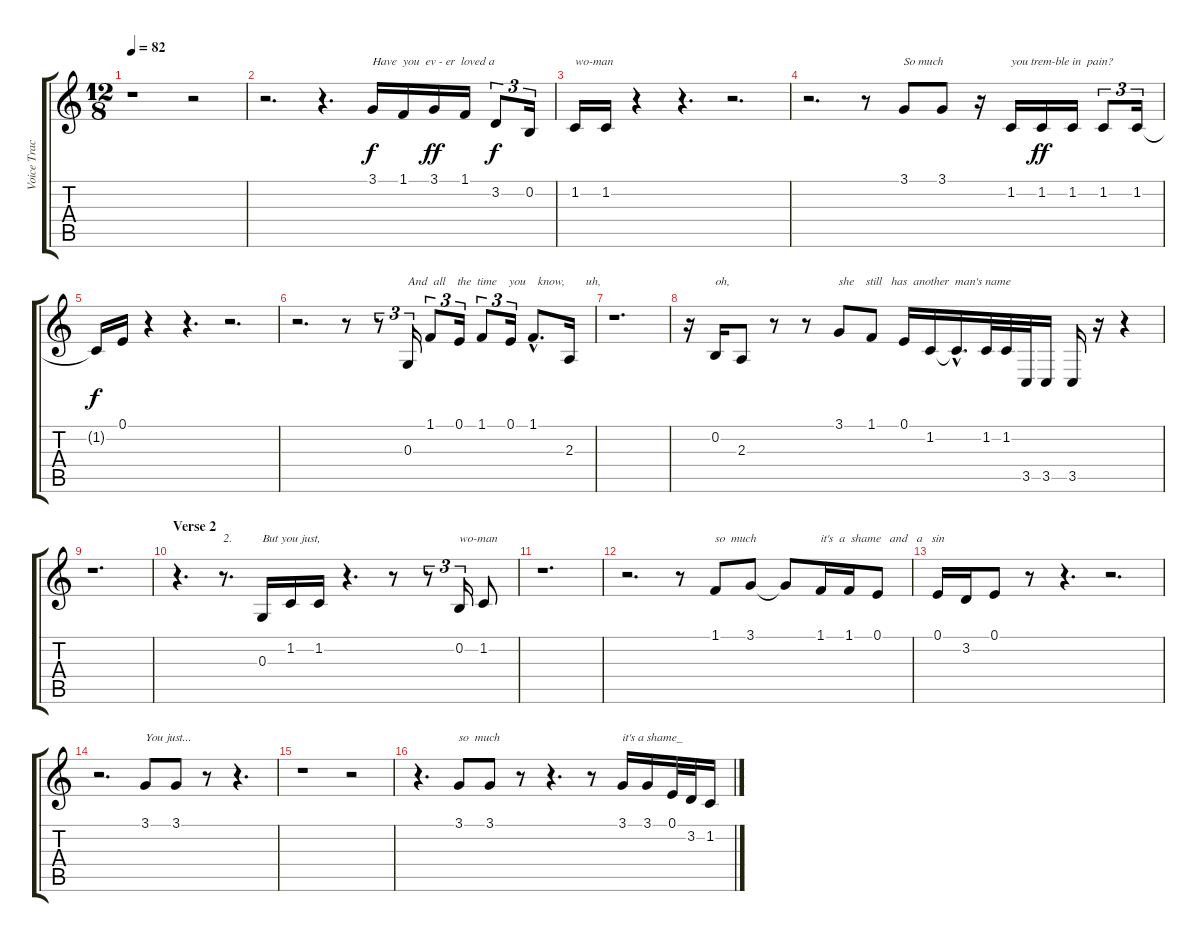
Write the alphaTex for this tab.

\track ("Voice Track (Eric Clapton)" "Voice Trac") {instrument tangoaccordion}
\staff {score tabs}
\tuning (E4 B3 G3 D3 A2 E2) {hide}
\ts (12 8)
\tempo 82
\clef g2
\ks c
r.1{dy f} r.2 |
r.2{d} r.4{d} 3.1.16{txt "Have  you  ev - er  loved a"} 1.1.16 3.1.16{dy ff} 1.1.16 3.2.8{tu (3 2) dy f} 0.2.16{tu (3 2)} |
1.2.16{txt "wo-man"} 1.2.16 r.4 r.4{d} r.2{d} |
r.2{d} r.8 3.1.8{txt "So much"} 3.1.8 r.16 1.2.16{txt "you trem-ble in  pain?"} 1.2.16{dy ff} 1.2.16 1.2.8{tu (3 2)} 1.2.16{tu (3 2)} |
1.2{t}.16{dy f} 0.1.16 r.4 r.4{d} r.2{d} |
r.2{d} r.8 r.8{tu (3 2)} 0.3.16{tu (3 2) txt "And  all    the  time    you    know,       uh,"} 1.1.8{tu (3 2)} 0.1.16{tu (3 2)} 1.1.8{tu (3 2)} 0.1.16{tu (3 2)} 1.1{hac}.8{d} 2.3.16 |
r.1{d} |
r.16 0.2.16{txt "oh,"} 2.3.8 r.8 r.8 3.1.8{txt "she    still   has  another  man's name"} 1.1.8 0.1.16 1.2.16 1.2{hac t}.16{d} 1.2.32 1.2.32 3.5.32 3.5.16 3.5.16 r.16 r.4 |
r.1{d} |
\section ("" "Verse 2")
r.4{d} r.8{d txt "2."} 0.3.16{txt "But you just,"} 1.2.16 1.2.16 r.4{d} r.8 r.8{tu (3 2)} 0.2.16{tu (3 2) txt "wo-man"} 1.2.8 |
r.1{d} |
r.2{d} r.8 1.1.8{txt "so  much"} 3.1.8 3.1{t}.8 1.1.16{txt "it's  a  shame   and   a   sin"} 1.1.16 0.1.8 |
0.1.16 3.2.16 0.1.8 r.8 r.4{d} r.2{d} |
r.2{d} 3.1.8{txt "You just..."} 3.1.8 r.8 r.4{d} |
r.1 r.2 |
r.4{d} 3.1.8{txt "so  much"} 3.1.8 r.8 r.4{d} r.8 3.1.16{txt "it's a shame_"} 3.1.16 0.1.32 3.2.32 1.2.16
